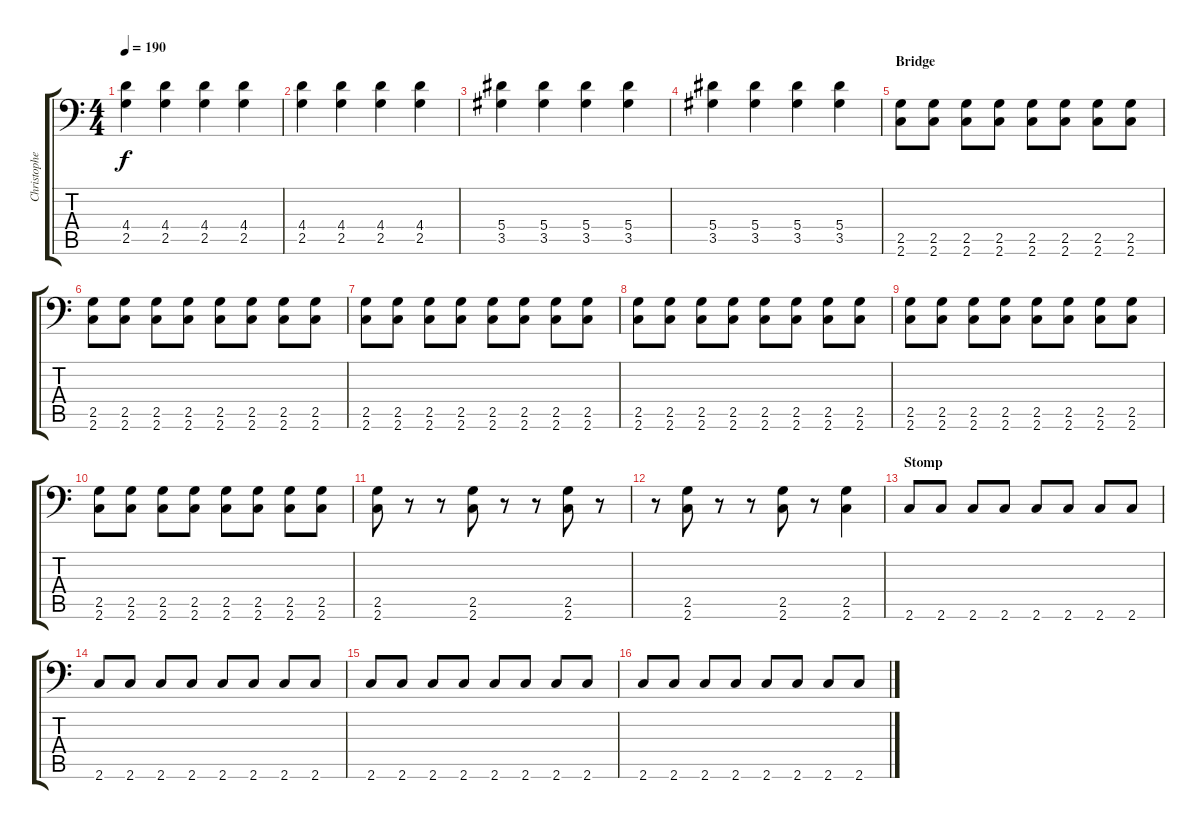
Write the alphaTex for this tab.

\track ("Christopher Amott Ry." "Christophe") {instrument distortionguitar}
\staff {score tabs}
\tuning (C4 G3 Eb3 Bb2 F2 Bb1) {hide}
\ts (4 4)
\tempo 190
\clef f4
\ks c
(4.4 2.5).4{dy f} (4.4 2.5).4 (4.4 2.5).4 (4.4 2.5).4 |
(4.4 2.5).4 (4.4 2.5).4 (4.4 2.5).4 (4.4 2.5).4 |
(5.4 3.5).4 (5.4 3.5).4 (5.4 3.5).4 (5.4 3.5).4 |
(5.4 3.5).4 (5.4 3.5).4 (5.4 3.5).4 (5.4 3.5).4 |
\section ("" "Bridge")
(2.5 2.6).8 (2.5 2.6).8 (2.5 2.6).8 (2.5 2.6).8 (2.5 2.6).8 (2.5 2.6).8 (2.5 2.6).8 (2.5 2.6).8 |
(2.5 2.6).8 (2.5 2.6).8 (2.5 2.6).8 (2.5 2.6).8 (2.5 2.6).8 (2.5 2.6).8 (2.5 2.6).8 (2.5 2.6).8 |
(2.5 2.6).8 (2.5 2.6).8 (2.5 2.6).8 (2.5 2.6).8 (2.5 2.6).8 (2.5 2.6).8 (2.5 2.6).8 (2.5 2.6).8 |
(2.5 2.6).8 (2.5 2.6).8 (2.5 2.6).8 (2.5 2.6).8 (2.5 2.6).8 (2.5 2.6).8 (2.5 2.6).8 (2.5 2.6).8 |
(2.5 2.6).8 (2.5 2.6).8 (2.5 2.6).8 (2.5 2.6).8 (2.5 2.6).8 (2.5 2.6).8 (2.5 2.6).8 (2.5 2.6).8 |
(2.5 2.6).8 (2.5 2.6).8 (2.5 2.6).8 (2.5 2.6).8 (2.5 2.6).8 (2.5 2.6).8 (2.5 2.6).8 (2.5 2.6).8 |
(2.5 2.6).8 r.8 r.8 (2.5 2.6).8 r.8 r.8 (2.5 2.6).8 r.8 |
r.8 (2.5 2.6).8 r.8 r.8 (2.5 2.6).8 r.8 (2.5 2.6).4 |
\section ("" "Stomp")
2.6.8 2.6.8 2.6.8 2.6.8 2.6.8 2.6.8 2.6.8 2.6.8 |
2.6.8 2.6.8 2.6.8 2.6.8 2.6.8 2.6.8 2.6.8 2.6.8 |
2.6.8 2.6.8 2.6.8 2.6.8 2.6.8 2.6.8 2.6.8 2.6.8 |
2.6.8 2.6.8 2.6.8 2.6.8 2.6.8 2.6.8 2.6.8 2.6.8
